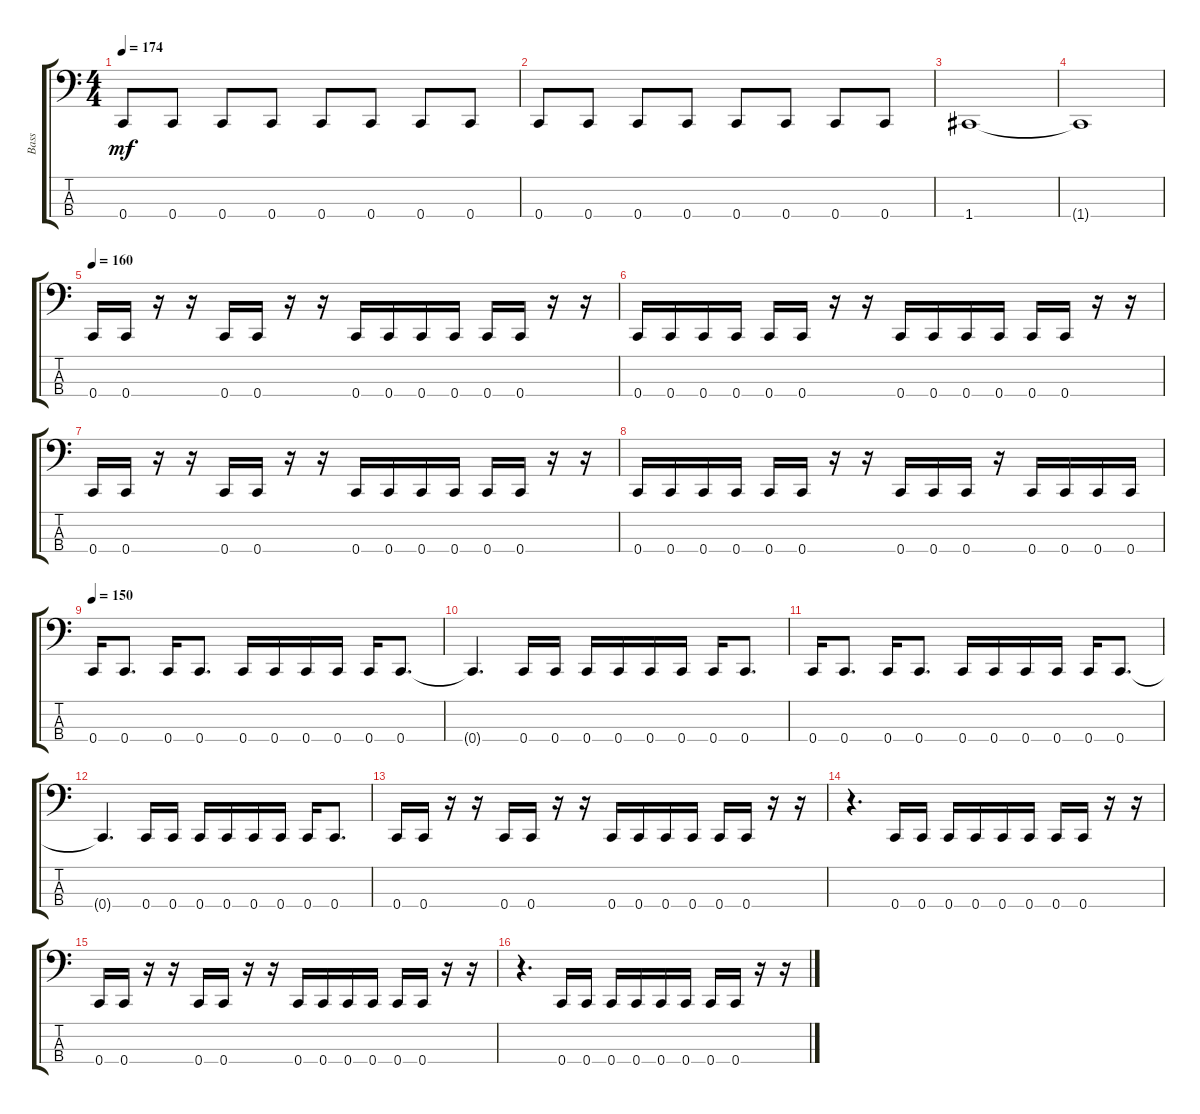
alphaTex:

\track ("Bass" "Bass") {instrument electricbasspick}
\staff {score tabs}
\tuning (F2 C2 G1 C1) {hide}
\ts (4 4)
\tempo 174
\clef f4
\ks c
0.4.8{dy mf} 0.4.8 0.4.8 0.4.8 0.4.8 0.4.8 0.4.8 0.4.8 |
0.4.8 0.4.8 0.4.8 0.4.8 0.4.8 0.4.8 0.4.8 0.4.8 |
1.4.1 |
1.4{t}.1 |
\tempo 160
0.4.16 0.4.16 r.16 r.16 0.4.16 0.4.16 r.16 r.16 0.4.16 0.4.16 0.4.16 0.4.16 0.4.16 0.4.16 r.16 r.16 |
0.4.16 0.4.16 0.4.16 0.4.16 0.4.16 0.4.16 r.16 r.16 0.4.16 0.4.16 0.4.16 0.4.16 0.4.16 0.4.16 r.16 r.16 |
0.4.16 0.4.16 r.16 r.16 0.4.16 0.4.16 r.16 r.16 0.4.16 0.4.16 0.4.16 0.4.16 0.4.16 0.4.16 r.16 r.16 |
0.4.16 0.4.16 0.4.16 0.4.16 0.4.16 0.4.16 r.16 r.16 0.4.16 0.4.16 0.4.16 r.16 0.4.16 0.4.16 0.4.16 0.4.16 |
\tempo 150
0.4.16 0.4.8{d} 0.4.16 0.4.8{d} 0.4.16 0.4.16 0.4.16 0.4.16 0.4.16 0.4.8{d} |
0.4{t}.4{d} 0.4.16 0.4.16 0.4.16 0.4.16 0.4.16 0.4.16 0.4.16 0.4.8{d} |
0.4.16 0.4.8{d} 0.4.16 0.4.8{d} 0.4.16 0.4.16 0.4.16 0.4.16 0.4.16 0.4.8{d} |
0.4{t}.4{d} 0.4.16 0.4.16 0.4.16 0.4.16 0.4.16 0.4.16 0.4.16 0.4.8{d} |
0.4.16 0.4.16 r.16 r.16 0.4.16 0.4.16 r.16 r.16 0.4.16 0.4.16 0.4.16 0.4.16 0.4.16 0.4.16 r.16 r.16 |
r.4{d} 0.4.16 0.4.16 0.4.16 0.4.16 0.4.16 0.4.16 0.4.16 0.4.16 r.16 r.16 |
0.4.16 0.4.16 r.16 r.16 0.4.16 0.4.16 r.16 r.16 0.4.16 0.4.16 0.4.16 0.4.16 0.4.16 0.4.16 r.16 r.16 |
r.4{d} 0.4.16 0.4.16 0.4.16 0.4.16 0.4.16 0.4.16 0.4.16 0.4.16 r.16 r.16
